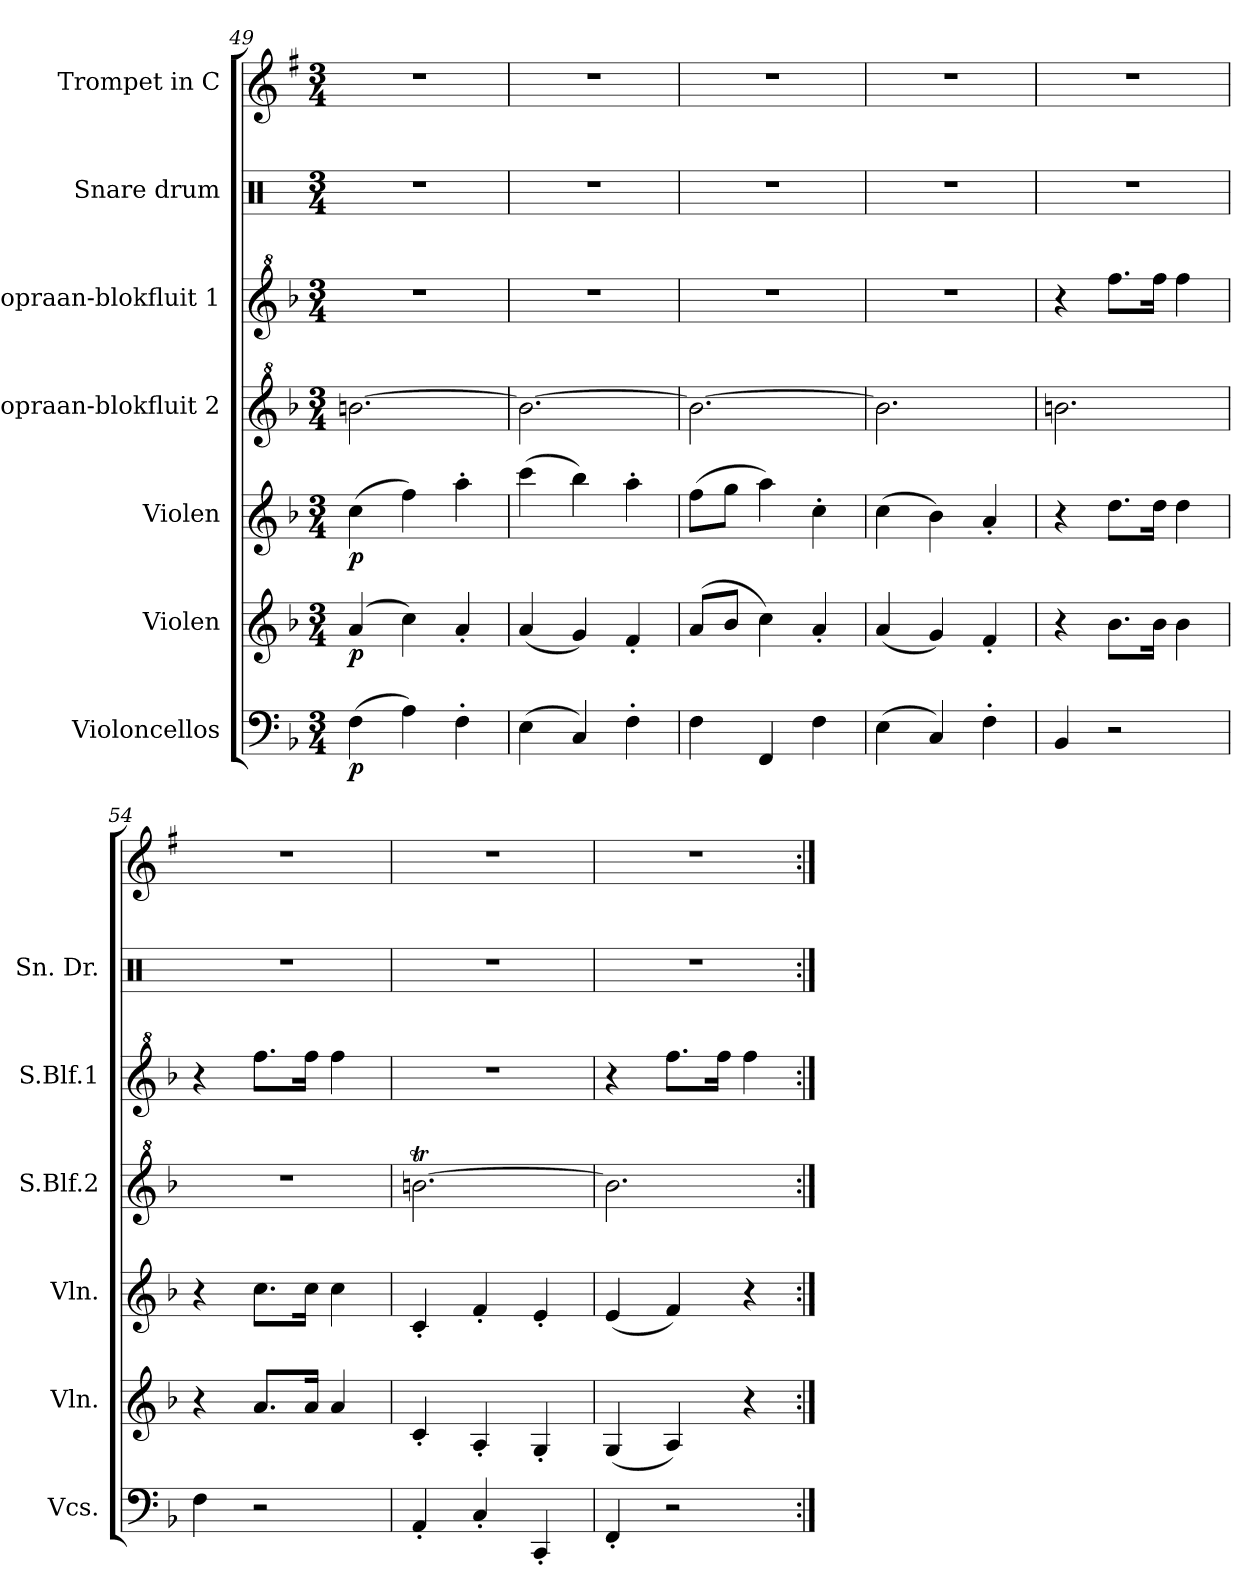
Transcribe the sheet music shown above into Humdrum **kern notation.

**kern	**dynam	**kern	**dynam	**kern	**dynam	**kern	**kern	**kern	**kern
*part7	*part7	*part6	*part6	*part5	*part5	*part4	*part3	*part2	*part1
*staff7	*staff7	*staff6	*staff6	*staff5	*staff5	*staff4	*staff3	*staff2	*staff1
*I"Violoncellos	*	*I"Violen	*	*I"Violen	*	*I"Sopraan-blokfluit 2	*I"Sopraan-blokfluit 1	*I"Snare drum	*I"Trompet in C
*I'Vcs.	*	*I'Vln.	*	*I'Vln.	*	*I'S.Blf.2	*I'S.Blf.1	*I'Sn. Dr.	*
*clefF4	*	*clefG2	*	*clefG2	*	*clefG^2	*clefG^2	*clefX	*clefG2
*	*	*	*	*	*	*	*	*	*ITrd1c2
*k[b-]	*	*k[b-]	*	*k[b-]	*	*k[b-]	*k[b-]	*k[]	*k[b-]
*M3/4	*	*M3/4	*	*M3/4	*	*M3/4	*M3/4	*M3/4	*M3/4
=49	=49	=49	=49	=49	=49	=49	=49	=49	=49
!	!LO:DY:b	!	!LO:DY:b	!	!LO:DY:b	!	!	!	!
(4F\	p	(4a/	p	(4cc\	p	[2.bbn\	2.r	2.r	2.r
4A\)	.	4cc\)	.	4ff\)	.	.	.	.	.
4F'\	.	4a'/	.	4aa'\	.	.	.	.	.
=50	=50	=50	=50	=50	=50	=50	=50	=50	=50
(4E\	.	(4a/	.	(4ccc\	.	2.bb\_	2.r	2.r	2.r
4C/)	.	4g/)	.	4bb-\)	.	.	.	.	.
4F'\	.	4f'/	.	4aa'\	.	.	.	.	.
=51	=51	=51	=51	=51	=51	=51	=51	=51	=51
4F\	.	(8a/L	.	(8ff\L	.	2.bb\_	2.r	2.r	2.r
.	.	8b-/J	.	8gg\J	.	.	.	.	.
4FF/	.	4cc\)	.	4aa\)	.	.	.	.	.
4F\	.	4a'/	.	4cc'\	.	.	.	.	.
=52	=52	=52	=52	=52	=52	=52	=52	=52	=52
(4E\	.	(4a/	.	(4cc\	.	2.bb\]	2.r	2.r	2.r
4C/)	.	4g/)	.	4b-\)	.	.	.	.	.
4F'\	.	4f'/	.	4a'/	.	.	.	.	.
=53	=53	=53	=53	=53	=53	=53	=53	=53	=53
4BB-/	.	4r	.	4r	.	2.bbn\	4r	2.r	2.r
2r	.	8.b-\L	.	8.dd\L	.	.	8.fff\L	.	.
.	.	16b-\Jk	.	16dd\Jk	.	.	16fff\Jk	.	.
.	.	4b-\	.	4dd\	.	.	4fff\	.	.
!!LO:PB:g=z
=54	=54	=54	=54	=54	=54	=54	=54	=54	=54
4F\	.	4r	.	4r	.	2.r	4r	2.r	2.r
2r	.	8.a/L	.	8.cc\L	.	.	8.fff\L	.	.
.	.	16a/Jk	.	16cc\Jk	.	.	16fff\Jk	.	.
.	.	4a/	.	4cc\	.	.	4fff\	.	.
=55	=55	=55	=55	=55	=55	=55	=55	=55	=55
4AA'/	.	4c'/	.	4c'/	.	[2.bbnt\	2.r	2.r	2.r
4C'/	.	4A'/	.	4f'/	.	.	.	.	.
4CC'/	.	4G'/	.	4e'/	.	.	.	.	.
=56	=56	=56	=56	=56	=56	=56	=56	=56	=56
4FF'/	.	(4G/	.	(4e/	.	2.bbTTT\]	4r	2.r	2.r
2r	.	4A/)	.	4f/)	.	.	8.fff\L	.	.
.	.	.	.	.	.	.	16fff\Jk	.	.
.	.	4r	.	4r	.	.	4fff\	.	.
=:|!	=:|!	=:|!	=:|!	=:|!	=:|!	=:|!	=:|!	=:|!	=:|!
*-	*-	*-	*-	*-	*-	*-	*-	*-	*-
